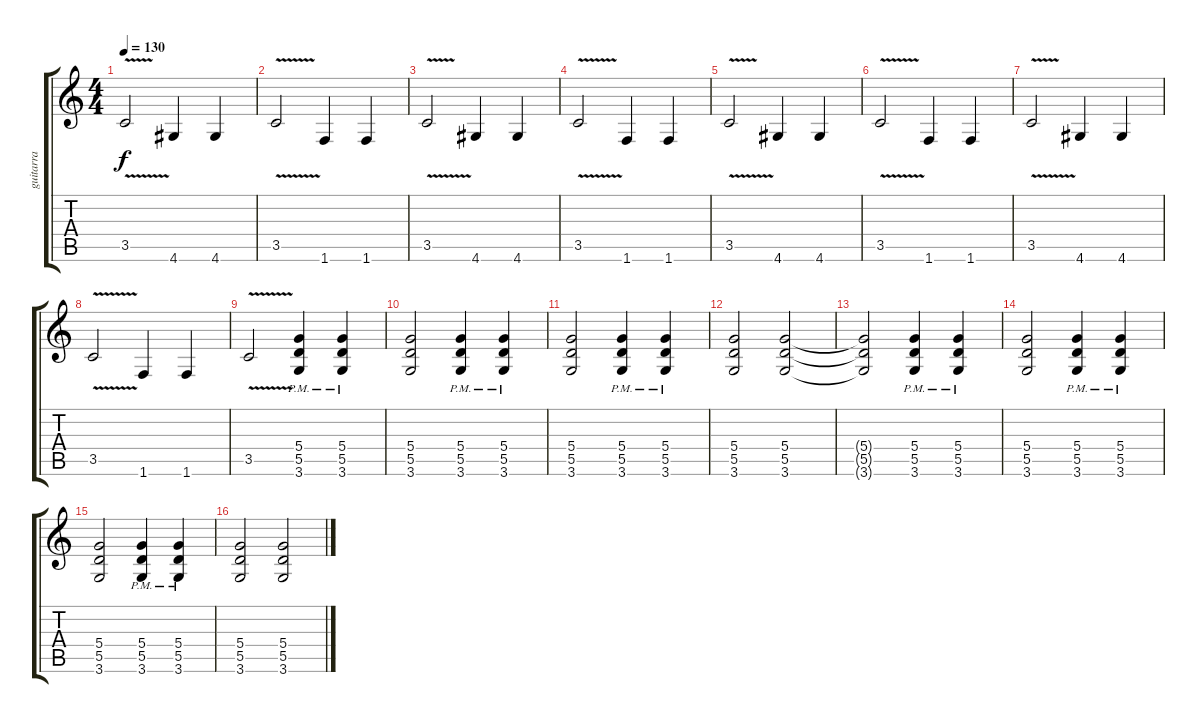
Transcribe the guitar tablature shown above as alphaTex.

\track ("guitarra" "guitarra") {instrument distortionguitar}
\staff {score tabs}
\tuning (E4 B3 G3 D3 A2 E2) {hide}
\ts (4 4)
\tempo 130
\clef g2
\ks c
3.5{v}.2{dy f} 4.6.4 4.6.4 |
3.5{v}.2 1.6.4 1.6.4 |
3.5{v}.2 4.6.4 4.6.4 |
3.5{v}.2 1.6.4 1.6.4 |
3.5{v}.2 4.6.4 4.6.4 |
3.5{v}.2 1.6.4 1.6.4 |
3.5{v}.2 4.6.4 4.6.4 |
3.5{v}.2 1.6.4 1.6.4 |
3.5{v}.2 (5.4{pm} 5.5{pm} 3.6{pm}).4 (5.4{pm} 5.5{pm} 3.6{pm}).4 |
(5.4 5.5 3.6).2 (5.4{pm} 5.5{pm} 3.6{pm}).4 (5.4{pm} 5.5{pm} 3.6{pm}).4 |
(5.4 5.5 3.6).2 (5.4{pm} 5.5{pm} 3.6{pm}).4 (5.4{pm} 5.5{pm} 3.6{pm}).4 |
(5.4 5.5 3.6).2 (5.4 5.5 3.6).2 |
(5.4{t} 5.5{t} 3.6{t}).2 (5.4{pm} 5.5{pm} 3.6{pm}).4 (5.4{pm} 5.5{pm} 3.6{pm}).4 |
(5.4 5.5 3.6).2 (5.4{pm} 5.5{pm} 3.6{pm}).4 (5.4{pm} 5.5{pm} 3.6{pm}).4 |
(5.4 5.5 3.6).2 (5.4{pm} 5.5{pm} 3.6{pm}).4 (5.4{pm} 5.5{pm} 3.6{pm}).4 |
(5.4 5.5 3.6).2 (5.4 5.5 3.6).2
